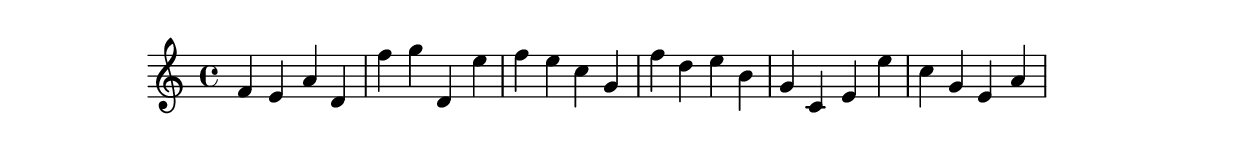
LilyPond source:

%% Do not edit this file; it is automatically
%% generated from LSR http://lsr.dsi.unimi.it
%% This file is in the public domain.
\version "2.13.16"

\header {
  lsrtags = "pitches"

%% Translation of GIT committish: d2119a9e5e951c6ae850322f41444ac98d1ed492
  texidoces = "
Este fragmento de código basado en Scheme genera
24 notas aleatorias (o tantas como se necesiten), basándose en la
hora actual (o en cualquier número pseudo-aleatorio que se
especifique en su lugar, para obtener las mismas notas aleatorias
cada vez): es decir, para obtener distintos patrones de notas,
sólo tiene que modificar este número.

"
  doctitlees = "Generación de notas aleatorias"

  texidoc = "
This Scheme-based snippet generates 24 random notes (or as many as
required), based on the current time (or any randomish number specified
instead, in order to obtain the same random notes each time): i.e., to
get different random note patterns, just change this number.

"
  doctitle = "Generating random notes"
} % begin verbatim

\score {
  {
    #(let ((random-state (seed->random-state (current-time))))
       (ly:export
        (make-sequential-music
         (map (lambda (x)
                (let ((idx (random 12 random-state)))
                  (make-event-chord
                   (list
                    (make-music 'NoteEvent
                                'duration (ly:make-duration 2 0 1 1)
                                'pitch (ly:make-pitch
                                        (quotient idx 7)
                                        (remainder idx 7)
                                        0))))))
              (make-list 24)))))
  }
}
